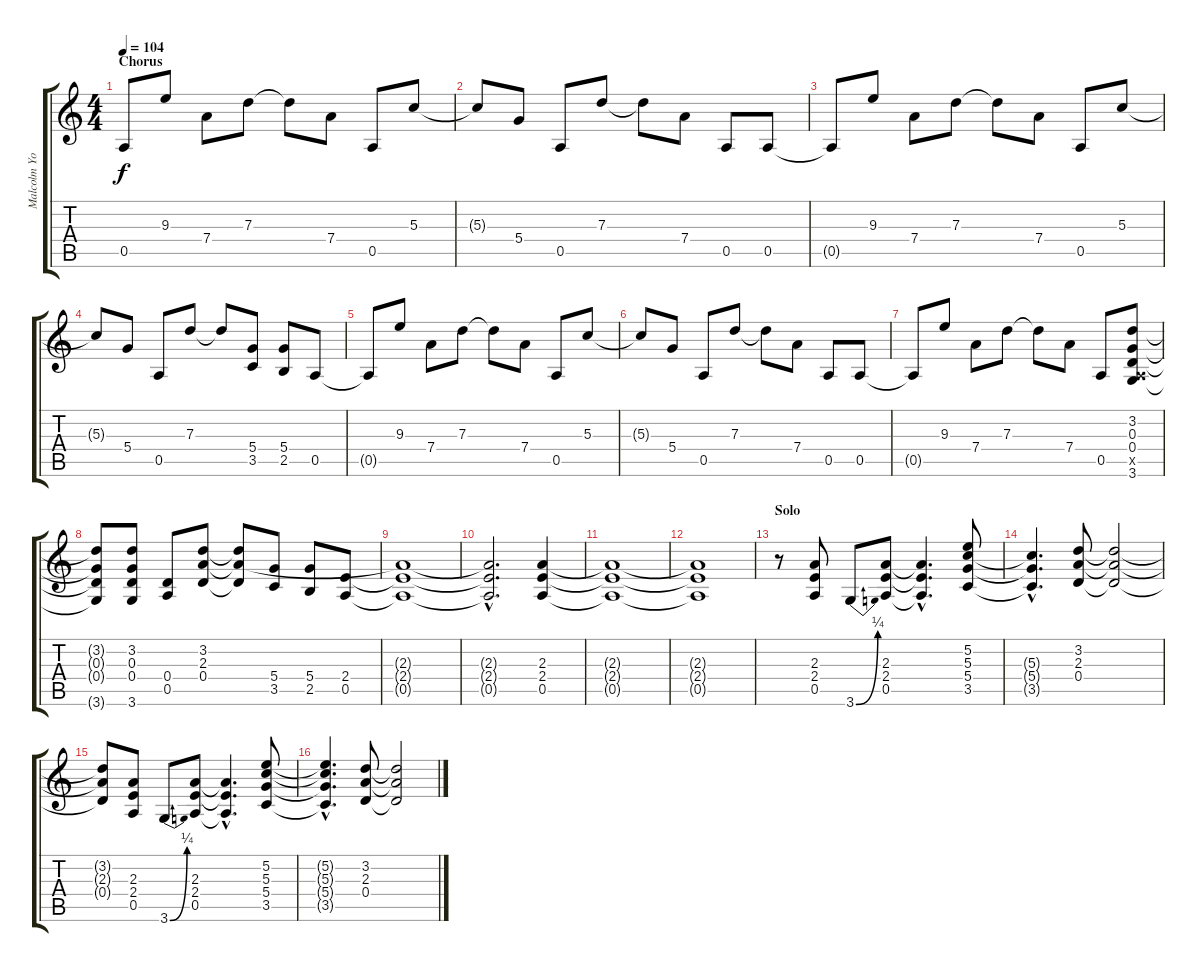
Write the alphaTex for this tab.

\track ("Malcolm Young" "Malcolm Yo") {instrument distortionguitar}
\staff {score tabs}
\tuning (E4 B3 G3 D3 A2 E2) {hide}
\ts (4 4)
\section ("" "Chorus")
\tempo 104
\clef g2
\ks c
0.5.8{dy f} 9.3.8 7.4.8 7.3.8 7.3{t}.8 7.4.8 0.5.8 5.3.8 |
5.3{t}.8 5.4.8 0.5.8 7.3.8 7.3{t}.8 7.4.8 0.5.8 0.5.8 |
0.5{t}.8 9.3.8 7.4.8 7.3.8 7.3{t}.8 7.4.8 0.5.8 5.3.8 |
5.3{t}.8 5.4.8 0.5.8 7.3.8 7.3{t}.8 (5.4 3.5).8 (5.4 2.5).8 0.5.8 |
0.5{t}.8 9.3.8 7.4.8 7.3.8 7.3{t}.8 7.4.8 0.5.8 5.3.8 |
5.3{t}.8 5.4.8 0.5.8 7.3.8 7.3{t}.8 7.4.8 0.5.8 0.5.8 |
0.5{t}.8 9.3.8 7.4.8 7.3.8 7.3{t}.8 7.4.8 0.5.8 (3.2 0.3 0.4 0.5{x} 3.6).8 |
(3.2{t} 0.3{t} 0.4{t} 3.6{t}).8 (3.2 0.3 0.4 3.6).8 (0.4 0.5).8 (3.2 2.3 0.4).8 (3.2{t} 2.3{t} 0.4{t}).8 (5.4 3.5).8 (5.4 2.5).8 (2.4 0.5).8 |
(2.3{t} 2.4{t} 0.5{t}).1 |
(2.3{hac t} 2.4{hac t} 0.5{hac t}).2{d} (2.3 2.4 0.5).4 |
(2.3{t} 2.4{t} 0.5{t}).1 |
(2.3{t} 2.4{t} 0.5{t}).1 |
\section ("" "Solo")
r.8 (2.3 2.4 0.5).8 3.6{be (bend 0 0 60 1)}.8 (2.3 2.4 0.5).8 (2.3{hac t} 2.4{hac t} 0.5{hac t}).4{d} (5.2 5.3 5.4 3.5).8 |
(5.3{hac t} 5.4{hac t} 3.5{hac t}).4{d} (3.2 2.3 0.4).8 (3.2{t} 2.3{t} 0.4{t}).2 |
(3.2{t} 2.3{t} 0.4{t}).8 (2.3 2.4 0.5).8 3.6{be (bend 0 0 60 1)}.8 (2.3 2.4 0.5).8 (2.3{hac t} 2.4{hac t} 0.5{hac t}).4{d} (5.2 5.3 5.4 3.5).8 |
(5.2{hac t} 5.3{hac t} 5.4{hac t} 3.5{hac t}).4{d} (3.2 2.3 0.4).8 (3.2{t} 2.3{t} 0.4{t}).2
